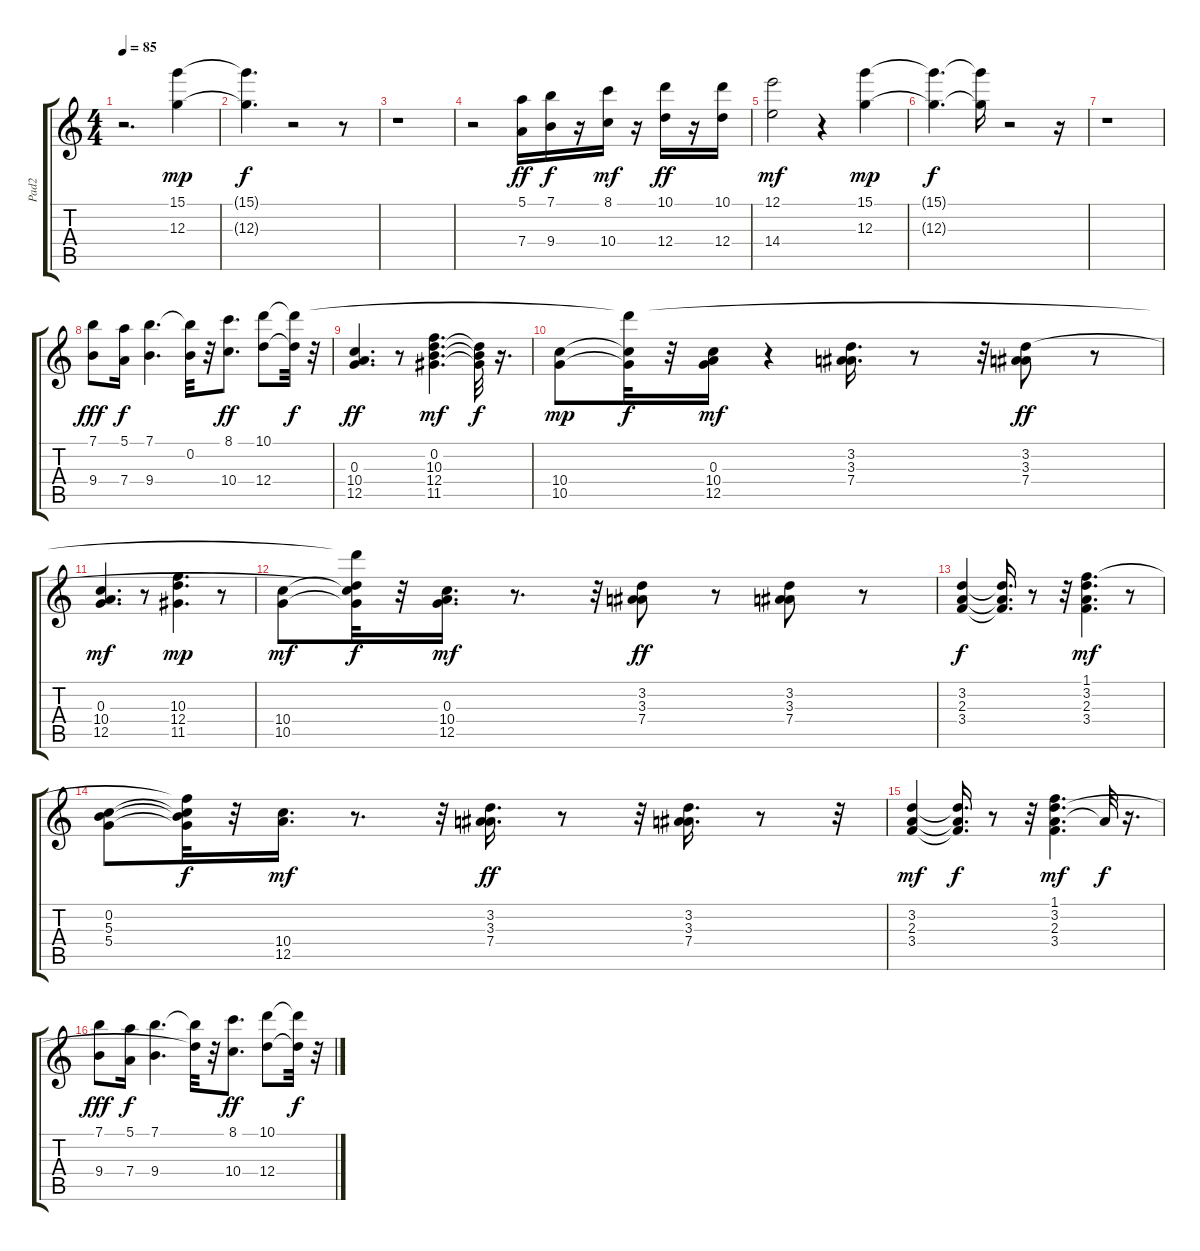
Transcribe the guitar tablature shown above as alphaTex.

\track ("Pad2" "Pad2") {instrument acousticguitarsteel}
\staff {score tabs}
\tuning (E4 B3 G3 D3 A2 E2) {hide}
\ts (4 4)
\tempo 85
\clef g2
\ks c
r.2{d dy f} (15.1 12.3).4{dy mp volume 9 instrument acousticguitarsteel} |
(15.1{t} 12.3{t}).4{d dy f} r.2 r.8 |
r.1 |
r.2 (5.1 7.4).16{dy ff} (7.1 9.4).16{dy f} r.16 (8.1 10.4).16{dy mf} r.16 (10.1 12.4).16{dy ff} r.16 (10.1 12.4).16 |
(12.1 14.4).2{dy mf} r.4 (15.1 12.3).4{dy mp} |
(15.1{t} 12.3{t}).4{d dy f} (15.1{t} 12.3{t}).16 r.2 r.16 |
r.1 |
(7.1 9.4).8{dy fff} (5.1 7.4).16{dy f} (7.1 9.4).4{d} (7.1{t} 0.2).32 r.32 (8.1 10.4).8{d dy ff} (10.1 12.4).8 (10.1{t} 12.4{t}).32{dy f} r.32 |
(0.3 10.4 12.5).4{d dy ff volume 9 instrument acousticguitarsteel} r.8 (0.2 10.3 12.4 11.5).4{d dy mf} (0.2{t} 12.4{t} 11.5{t}).32{dy f} r.16{d} |
(10.4 10.5).8{dy mp} (10.1{t} 10.4{t} 10.5{t}).32{dy f} r.32 (0.3 10.4 12.5).16{dy mf} r.4 (3.2 3.3 7.4).16{d} r.8 r.32 (3.2 3.3 7.4).8{dy ff} r.8 |
(0.3 10.4 12.5).4{d dy mf} r.8 (10.3 12.4 11.5).4{d dy mp} r.8 |
(10.4 10.5).8{dy mf} (10.1{t} 3.2{t} 10.4{t} 10.5{t}).32{dy f} r.32 (0.3 10.4 12.5).16{d dy mf} r.8{d} r.32 (3.2 3.3 7.4).8{dy ff} r.8 (3.2 3.3 7.4).8 r.8 |
(3.2 2.3 3.4).4{dy f} (3.2{t} 2.3{t} 3.4{t}).16{d} r.8 r.32 (1.1 3.2 2.3 3.4).4{d dy mf} r.8 |
(0.2 5.3 5.4).8 (1.1{t} 0.2{t} 5.3{t} 5.4{t}).32{dy f} r.32 (10.4 12.5).16{d dy mf} r.8{d} r.32 (3.2 3.3 7.4).16{d dy ff} r.8 r.32 (3.2 3.3 7.4).16{d} r.8 r.32 |
(3.2 2.3 3.4).4{dy mf} (3.2{t} 2.3{t} 3.4{t}).16{d dy f} r.8 r.32 (1.1 3.2 2.3 3.4).4{d dy mf} 2.3{t}.32{dy f} r.16{d} |
(7.1 9.4).8{dy fff} (5.1 7.4).16{dy f} (7.1 9.4).4{d} (7.1{t} 3.2{t}).32 r.32 (8.1 10.4).8{d dy ff} (10.1 12.4).8 (10.1{t} 12.4{t}).32{dy f} r.32
